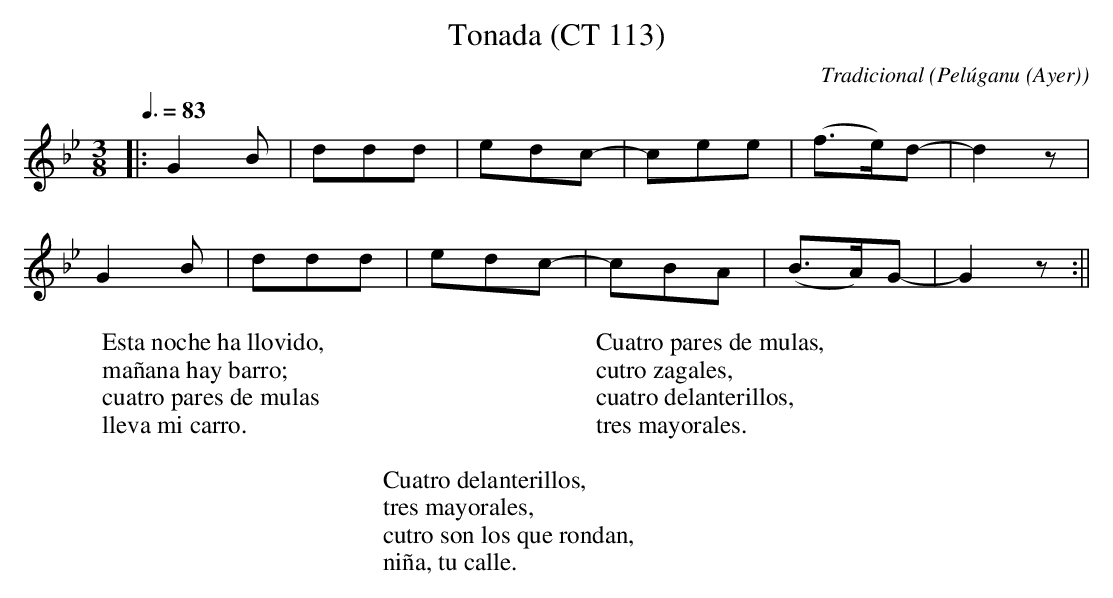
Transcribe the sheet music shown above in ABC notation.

X:1
T:Tonada (CT 113)
C:Tradicional
O:Pelúganu (Ayer)
M:3/8
L:1/8
Q:3/8=83
W:Esta noche ha llovido,
W:mañana hay barro;
W:cuatro pares de mulas
W:lleva mi carro.
W:
W:Cuatro pares de mulas,
W:cutro zagales,
W:cuatro delanterillos,
W:tres mayorales.
W:
W:Cuatro delanterillos,
W:tres mayorales,
W:cutro son los que rondan,
W:niña, tu calle.
K:Gm
|:G2 B|ddd|edc-|cee|(f>e)d-|d2 z|
G2 B|ddd|edc-|cBA|(B>A)G-|G2 z:||
